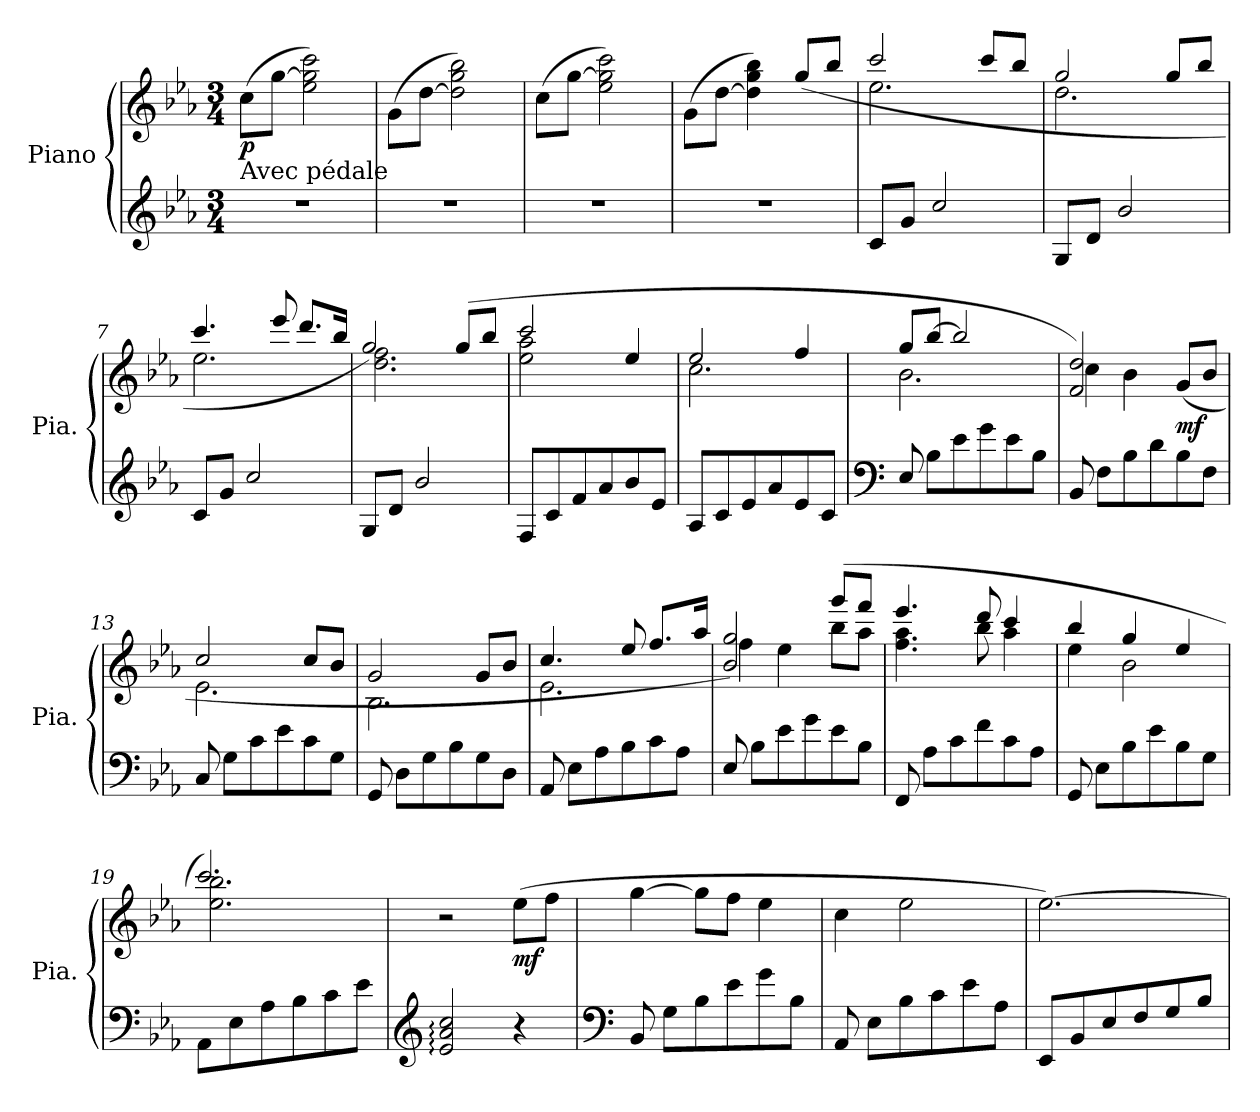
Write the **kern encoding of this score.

**kern	**kern	**dynam
*part1	*part1	*part1
*staff2	*staff1	*staff1/2
*I"Piano	*	*
*I'Pia.	*	*
*clefG2	*clefG2	*
*k[b-e-a-]	*k[b-e-a-]	*
*M3/4	*M3/4	*
*MM92	*MM92	*
=1	=1	=1
!	!LO:TX:b:t=Avec pédale	!
!	!	!LO:DY:b
2.r	(>8cc\L	p
.	[8gg\J	.
.	2ee-\ 2gg\] 2ccc\)	.
=2	=2	=2
2.r	(>8g\L	.
.	[8dd\J	.
.	2dd\] 2gg\ 2bb-\)	.
=3	=3	=3
2.r	(>8cc\L	.
.	[8gg\J	.
.	2ee-\ 2gg\] 2ccc\)	.
=4	=4	=4
*	*^	*
2.r	2ryy	(>8g\L	.
.	.	[8dd\J	.
.	.	4dd\] 4gg\ 4bb-\)	.
.	(>8gg/L	4ryy	.
.	8bb-/J	.	.
=5	=5	=5	=5
8c/L	2ccc/	2.ee-\	.
8g/J	.	.	.
2cc/	.	.	.
.	8ccc/L	.	.
.	8bb-/J	.	.
=6	=6	=6	=6
8G/L	2gg/	2.dd\	.
8d/J	.	.	.
2b-/	.	.	.
.	8gg/L	.	.
.	8bb-/J	.	.
=7	=7	=7	=7
8c/L	4.ccc/	2.ee-\	.
8g/J	.	.	.
2cc/	.	.	.
.	8eee-/	.	.
.	8.ddd/L	.	.
.	16bb-/Jk	.	.
=8	=8	=8	=8
8G/L	2gg/)	2.dd\ 2.ff\	.
8d/J	.	.	.
2b-/	.	.	.
.	(>8gg/L	.	.
.	8bb-/J	.	.
!!LO:LB:g=z	!!
=9	=9	=9	=9
8F/L	2ccc/	2ee-\ 2aa-\	.
8c/	.	.	.
8f/	.	.	.
8a-/	.	.	.
8b-/	4ee-/	4ryy	.
8e-/J	.	.	.
=10	=10	=10	=10
8A-/L	2ee-/	2.cc\	.
8c/	.	.	.
8e-/	.	.	.
8a-/	.	.	.
8e-/	4ff/	.	.
8c/J	.	.	.
=11	=11	=11	=11
*clefF4	*	*	*
8E-/	8gg/L	2.b-\	.
8B-\L	[8bb-/J	.	.
8e-\	2bb-/]	.	.
8g\	.	.	.
8e-\	.	.	.
8B-\J	.	.	.
=12	=12	=12	=12
8BB-/	2f/ 2dd/)	4cc\	.
8F\L	.	.	.
8B-\	.	4b-\	.
8d\	.	.	.
!	!	!	!LO:DY:b
8B-\	(>8g/L	4ryy	mf
8F\J	8b-/J	.	.
=13	=13	=13	=13
8C/	2cc/	2.e-\	.
8G\L	.	.	.
8c\	.	.	.
8e-\	.	.	.
8c\	8cc/L	.	.
8G\J	8b-/J	.	.
=14	=14	=14	=14
8GG/	2g/	2.B-\	.
8D\L	.	.	.
8G\	.	.	.
8B-\	.	.	.
8G\	8g/L	.	.
8D\J	8b-/J	.	.
!!LO:LB:g=z	!!
=15	=15	=15	=15
8AA-/	4.cc/	2.e-\	.
8E-\L	.	.	.
8A-\	.	.	.
8B-\	8ee-/	.	.
8c\	8.ff/L	.	.
8A-\J	.	.	.
.	16aa-/Jk	.	.
=16	=16	=16	=16
8E-/	2b-/ 2gg/)	4ff\	.
8B-\L	.	.	.
8e-\	.	4ee-\	.
8g\	.	.	.
8e-\	(>8ggg/L	8bb-\L	.
8B-\J	8fff/J	8aa-\J	.
=17	=17	=17	=17
8FF/	4.eee-/	4.ff\ 4.aa-\	.
8A-\L	.	.	.
8c\	.	.	.
8f\	8ddd/	8bb-\	.
8c\	4ccc/	4aa-\	.
8A-\J	.	.	.
=18	=18	=18	=18
8GG/	4bb-/	4ee-\	.
8E-\L	.	.	.
8B-\	4gg/	2b-\	.
8e-\	.	.	.
8B-\	4ee-/	.	.
8G\J	.	.	.
=19	=19	=19	=19
8AA-\L	2.ccc/)	2.ee-\ 2.bb-\	.
8E-\	.	.	.
8A-\	.	.	.
8B-\	.	.	.
8c\	.	.	.
8e-\J	.	.	.
*	*v	*v	*
=20	=20	=20
*clefG2	*	*
2e-/: 2a-/: 2cc/:	2r	.
!	!	!LO:DY:b
4r	(>8ee-\L	mf
.	8ff\J	.
!!LO:LB:g=z
=21	=21	=21
*clefF4	*	*
8BB-/	[4gg\	.
8G\L	.	.
8B-\	8gg\L]	.
8e-\	8ff\J	.
8g\	4ee-\	.
8B-\J	.	.
=22	=22	=22
8AA-/	4cc\	.
8E-\L	.	.
8B-\	2ee-\	.
8c\	.	.
8e-\	.	.
8A-\J	.	.
=23	=23	=23
8EE-/L	[2.ee-\)	.
8BB-/	.	.
8E-/	.	.
8F/	.	.
8G/	.	.
8B-/J	.	.
=	=	=
*-	*-	*-
